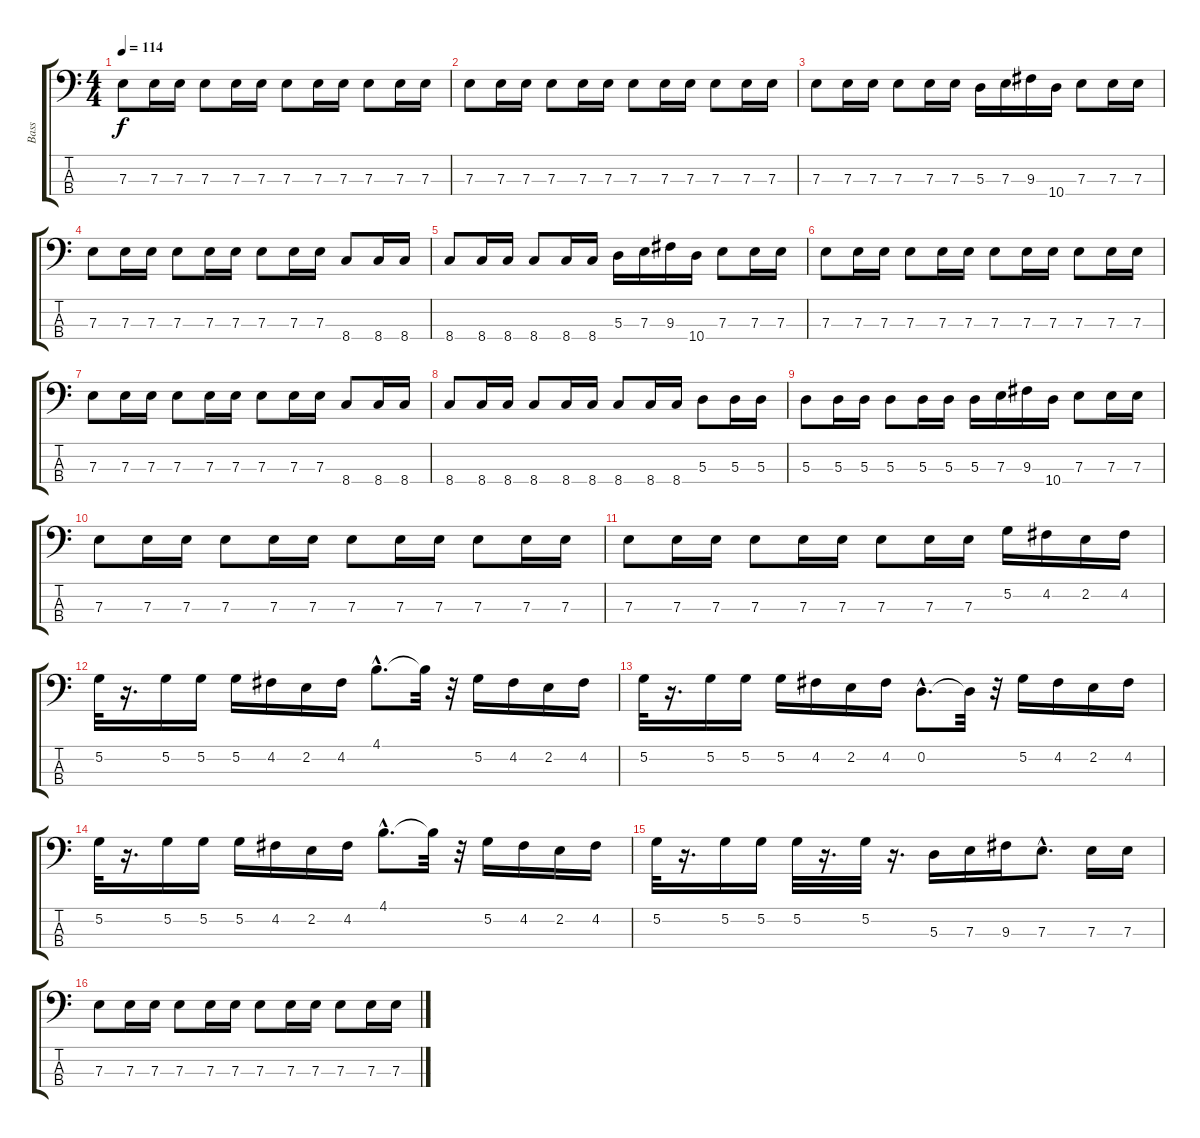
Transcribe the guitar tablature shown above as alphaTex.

\track ("Bass" "Bass") {instrument electricbassfinger}
\staff {score tabs}
\tuning (G2 D2 A1 E1) {hide}
\ts (4 4)
\tempo 114
\clef f4
\ks c
7.3.8{dy f} 7.3.16 7.3.16 7.3.8 7.3.16 7.3.16 7.3.8 7.3.16 7.3.16 7.3.8 7.3.16 7.3.16 |
7.3.8 7.3.16 7.3.16 7.3.8 7.3.16 7.3.16 7.3.8 7.3.16 7.3.16 7.3.8 7.3.16 7.3.16 |
7.3.8 7.3.16 7.3.16 7.3.8 7.3.16 7.3.16 5.3.16 7.3.16 9.3.16 10.4.16 7.3.8 7.3.16 7.3.16 |
7.3.8 7.3.16 7.3.16 7.3.8 7.3.16 7.3.16 7.3.8 7.3.16 7.3.16 8.4.8 8.4.16 8.4.16 |
8.4.8 8.4.16 8.4.16 8.4.8 8.4.16 8.4.16 5.3.16 7.3.16 9.3.16 10.4.16 7.3.8 7.3.16 7.3.16 |
7.3.8 7.3.16 7.3.16 7.3.8 7.3.16 7.3.16 7.3.8 7.3.16 7.3.16 7.3.8 7.3.16 7.3.16 |
7.3.8 7.3.16 7.3.16 7.3.8 7.3.16 7.3.16 7.3.8 7.3.16 7.3.16 8.4.8 8.4.16 8.4.16 |
8.4.8 8.4.16 8.4.16 8.4.8 8.4.16 8.4.16 8.4.8 8.4.16 8.4.16 5.3.8 5.3.16 5.3.16 |
5.3.8 5.3.16 5.3.16 5.3.8 5.3.16 5.3.16 5.3.16 7.3.16 9.3.16 10.4.16 7.3.8 7.3.16 7.3.16 |
7.3.8 7.3.16 7.3.16 7.3.8 7.3.16 7.3.16 7.3.8 7.3.16 7.3.16 7.3.8 7.3.16 7.3.16 |
7.3.8 7.3.16 7.3.16 7.3.8 7.3.16 7.3.16 7.3.8 7.3.16 7.3.16 5.2.16 4.2.16 2.2.16 4.2.16 |
5.2.32 r.16{d} 5.2.16 5.2.16 5.2.16 4.2.16 2.2.16 4.2.16 4.1{hac}.8{d} 4.1{t}.32 r.32 5.2.16 4.2.16 2.2.16 4.2.16 |
5.2.32 r.16{d} 5.2.16 5.2.16 5.2.16 4.2.16 2.2.16 4.2.16 0.2{hac}.8{d} 0.2{t}.32 r.32 5.2.16 4.2.16 2.2.16 4.2.16 |
5.2.32 r.16{d} 5.2.16 5.2.16 5.2.16 4.2.16 2.2.16 4.2.16 4.1{hac}.8{d} 4.1{t}.32 r.32 5.2.16 4.2.16 2.2.16 4.2.16 |
5.2.32 r.16{d} 5.2.16 5.2.16 5.2.32 r.16{d} 5.2.32 r.16{d} 5.3.16 7.3.16 9.3.16 7.3{hac}.8{d} 7.3.16 7.3.16 |
7.3.8 7.3.16 7.3.16 7.3.8 7.3.16 7.3.16 7.3.8 7.3.16 7.3.16 7.3.8 7.3.16 7.3.16
